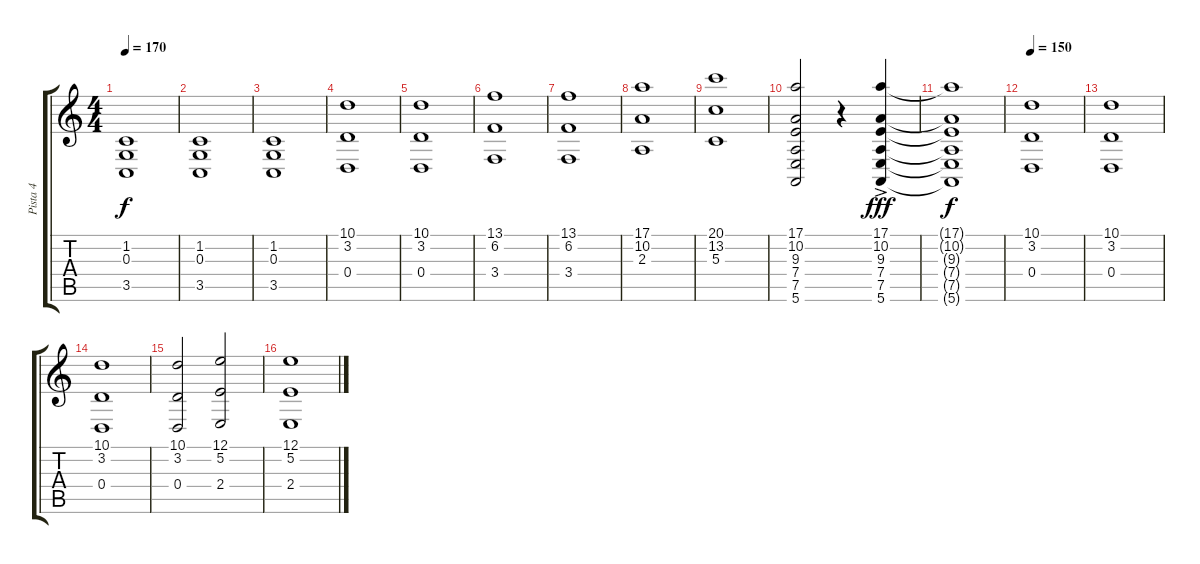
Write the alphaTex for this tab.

\track ("Pista 4" "Pista 4") {instrument stringensemble1}
\staff {score tabs}
\tuning (E4 B3 G3 D3 A2 E2) {hide}
\ts (4 4)
\tempo 170
\clef g2
\ks c
(1.2 0.3 3.5).1{dy f} |
(1.2 0.3 3.5).1 |
(1.2 0.3 3.5).1 |
(10.1 3.2 0.4).1 |
(10.1 3.2 0.4).1 |
(13.1 6.2 3.4).1 |
(13.1 6.2 3.4).1 |
(17.1 10.2 2.3).1 |
(20.1 13.2 5.3).1 |
(17.1 10.2 9.3 7.4 7.5 5.6).2{volume 13 instrument choiraahs} r.4 (17.1 10.2{ac} 9.3 7.4 7.5 5.6).4{dy fff} |
(17.1{t} 10.2{t} 9.3{t} 7.4{t} 7.5{t} 5.6{t}).1{dy f} |
\tempo 150
(10.1 3.2 0.4).1{volume 10} |
(10.1 3.2 0.4).1 |
(10.1 3.2 0.4).1 |
(10.1 3.2 0.4).2 (12.1 5.2 2.4).2 |
(12.1 5.2 2.4).1
